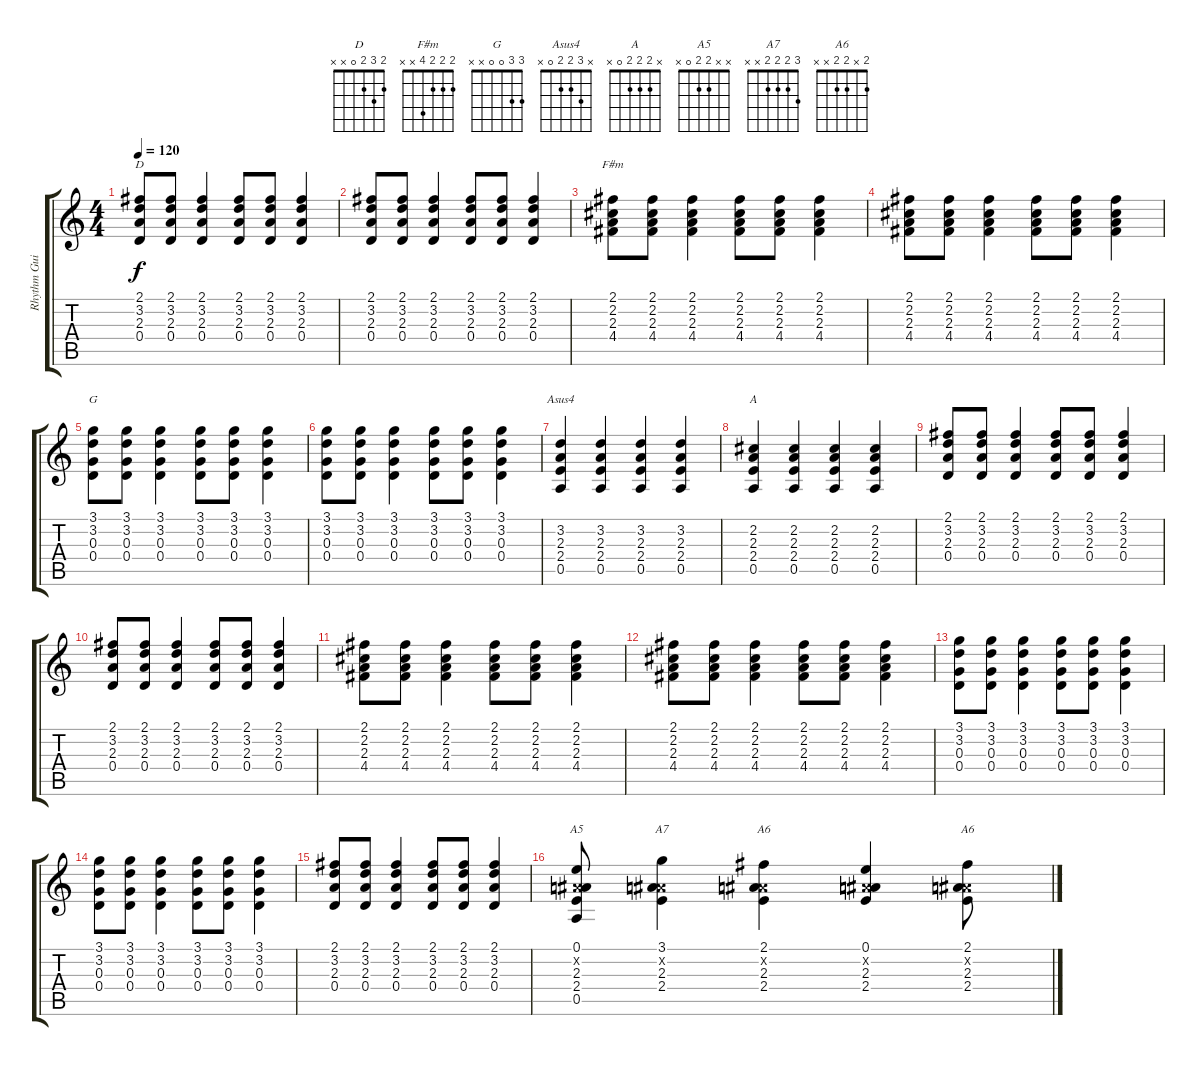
\track ("Rhythm Guitar" "Rhythm Gui") {instrument electricguitarclean}
\staff {score tabs}
\tuning (E4 B3 G3 D3 A2 E2) {hide}
\chord ("D" 2 3 2 0 x x)
\chord ("F#m" 2 2 2 4 x x)
\chord ("G" 3 3 0 0 x x)
\chord ("Asus4" x 3 2 2 0 x)
\chord ("A" x 2 2 2 0 x)
\chord ("A5" x x 2 2 0 x)
\chord ("A7" 3 2 2 2 x x)
\chord ("A6" 2 x 2 2 0 x)
\chord ("A6" 2 x 2 2 x x)
\ts (4 4)
\tempo 120
\clef g2
\ks c
(2.1 3.2 2.3 0.4).8{ch "D" dy f} (2.1 3.2 2.3 0.4).8 (2.1 3.2 2.3 0.4).4 (2.1 3.2 2.3 0.4).8 (2.1 3.2 2.3 0.4).8 (2.1 3.2 2.3 0.4).4 |
(2.1 3.2 2.3 0.4).8 (2.1 3.2 2.3 0.4).8 (2.1 3.2 2.3 0.4).4 (2.1 3.2 2.3 0.4).8 (2.1 3.2 2.3 0.4).8 (2.1 3.2 2.3 0.4).4 |
(2.1 2.2 2.3 4.4).8{ch "F#m"} (2.1 2.2 2.3 4.4).8 (2.1 2.2 2.3 4.4).4 (2.1 2.2 2.3 4.4).8 (2.1 2.2 2.3 4.4).8 (2.1 2.2 2.3 4.4).4 |
(2.1 2.2 2.3 4.4).8 (2.1 2.2 2.3 4.4).8 (2.1 2.2 2.3 4.4).4 (2.1 2.2 2.3 4.4).8 (2.1 2.2 2.3 4.4).8 (2.1 2.2 2.3 4.4).4 |
(3.1 3.2 0.3 0.4).8{ch "G"} (3.1 3.2 0.3 0.4).8 (3.1 3.2 0.3 0.4).4 (3.1 3.2 0.3 0.4).8 (3.1 3.2 0.3 0.4).8 (3.1 3.2 0.3 0.4).4 |
(3.1 3.2 0.3 0.4).8 (3.1 3.2 0.3 0.4).8 (3.1 3.2 0.3 0.4).4 (3.1 3.2 0.3 0.4).8 (3.1 3.2 0.3 0.4).8 (3.1 3.2 0.3 0.4).4 |
(3.2 2.3 2.4 0.5).4{ch "Asus4"} (3.2 2.3 2.4 0.5).4 (3.2 2.3 2.4 0.5).4 (3.2 2.3 2.4 0.5).4 |
(2.2 2.3 2.4 0.5).4{ch "A"} (2.2 2.3 2.4 0.5).4 (2.2 2.3 2.4 0.5).4 (2.2 2.3 2.4 0.5).4 |
(2.1 3.2 2.3 0.4).8 (2.1 3.2 2.3 0.4).8 (2.1 3.2 2.3 0.4).4 (2.1 3.2 2.3 0.4).8 (2.1 3.2 2.3 0.4).8 (2.1 3.2 2.3 0.4).4 |
(2.1 3.2 2.3 0.4).8 (2.1 3.2 2.3 0.4).8 (2.1 3.2 2.3 0.4).4 (2.1 3.2 2.3 0.4).8 (2.1 3.2 2.3 0.4).8 (2.1 3.2 2.3 0.4).4 |
(2.1 2.2 2.3 4.4).8 (2.1 2.2 2.3 4.4).8 (2.1 2.2 2.3 4.4).4 (2.1 2.2 2.3 4.4).8 (2.1 2.2 2.3 4.4).8 (2.1 2.2 2.3 4.4).4 |
(2.1 2.2 2.3 4.4).8 (2.1 2.2 2.3 4.4).8 (2.1 2.2 2.3 4.4).4 (2.1 2.2 2.3 4.4).8 (2.1 2.2 2.3 4.4).8 (2.1 2.2 2.3 4.4).4 |
(3.1 3.2 0.3 0.4).8 (3.1 3.2 0.3 0.4).8 (3.1 3.2 0.3 0.4).4 (3.1 3.2 0.3 0.4).8 (3.1 3.2 0.3 0.4).8 (3.1 3.2 0.3 0.4).4 |
(3.1 3.2 0.3 0.4).8 (3.1 3.2 0.3 0.4).8 (3.1 3.2 0.3 0.4).4 (3.1 3.2 0.3 0.4).8 (3.1 3.2 0.3 0.4).8 (3.1 3.2 0.3 0.4).4 |
(2.1 3.2 2.3 0.4).8 (2.1 3.2 2.3 0.4).8 (2.1 3.2 2.3 0.4).4 (2.1 3.2 2.3 0.4).8 (2.1 3.2 2.3 0.4).8 (2.1 3.2 2.3 0.4).4 |
(0.1 -1.2{x} 2.3 2.4 0.5).8{ch "A5"} (3.1 -1.2{x} 2.3 2.4).4{ch "A7"} (2.1 -1.2{x} 2.3 2.4).4{ch "A6"} (0.1 -1.2{x} 2.3 2.4).4 (2.1 -1.2{x} 2.3 2.4).8{ch "A6"}
